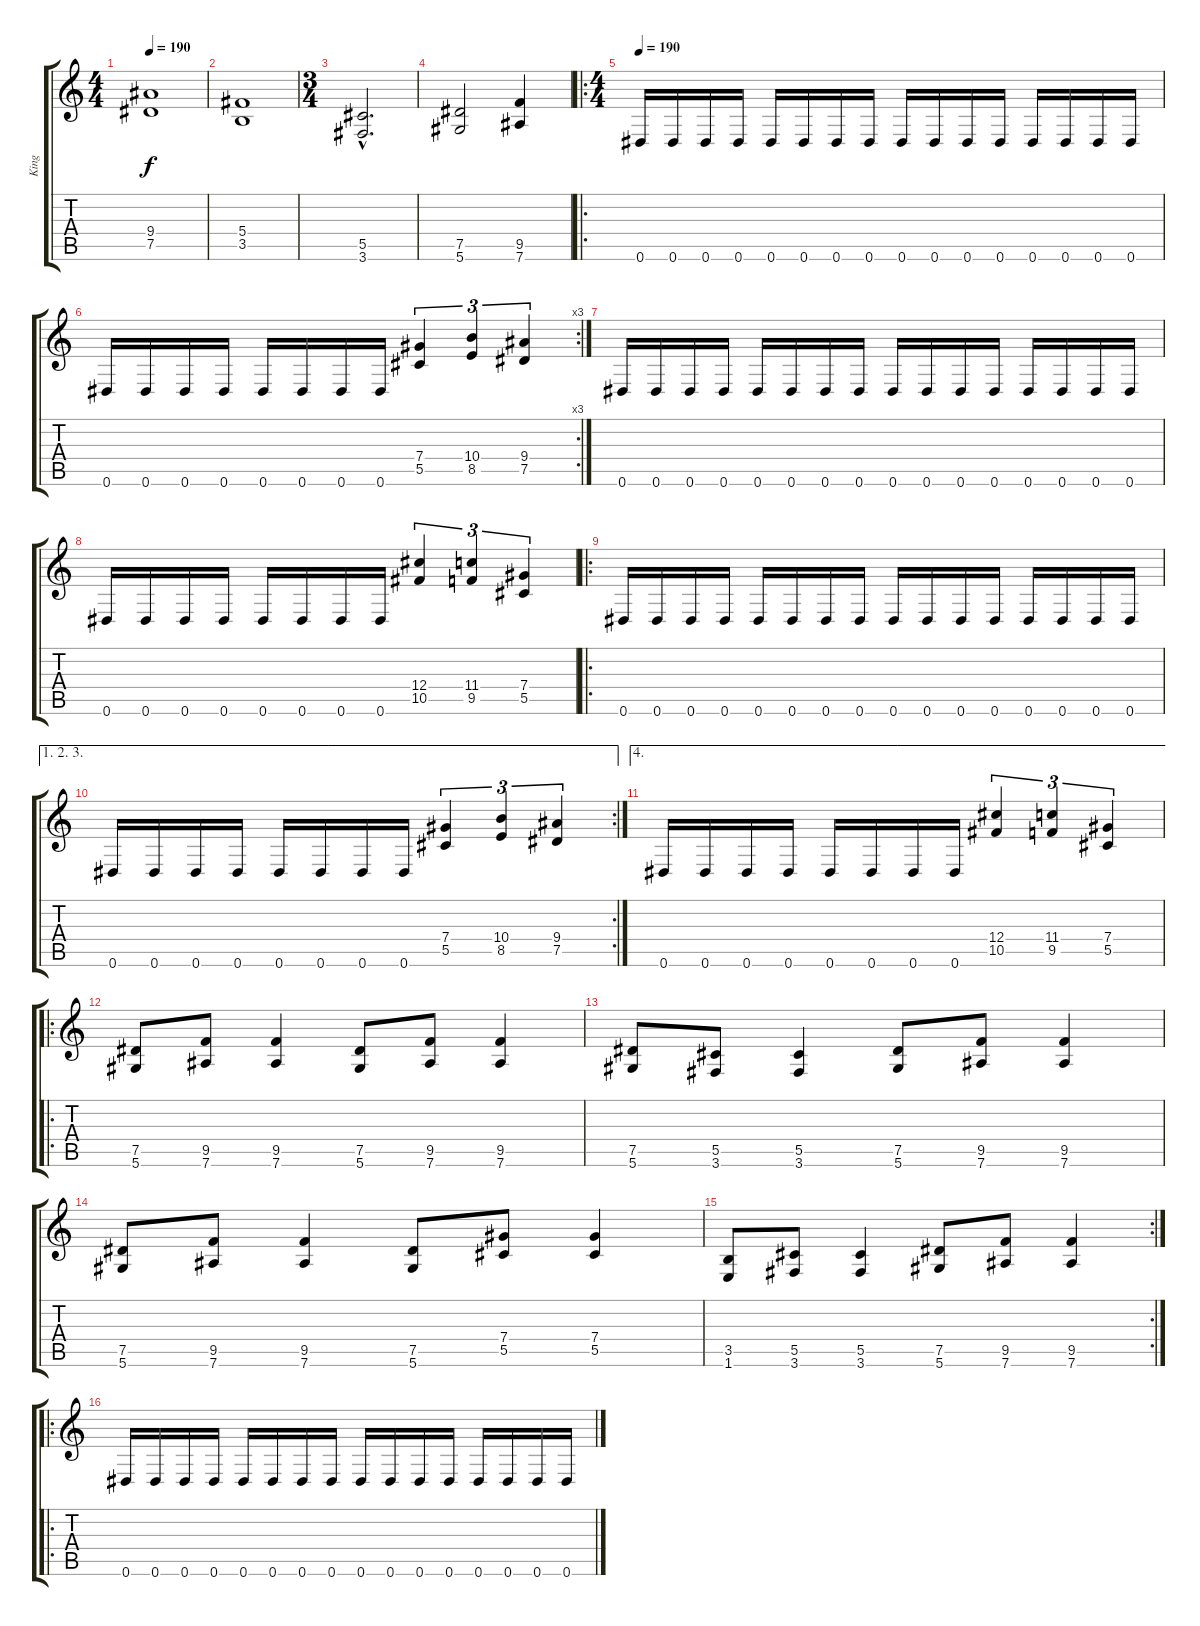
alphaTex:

\track ("King" "King") {instrument distortionguitar}
\staff {score tabs}
\tuning (Eb4 Bb3 Gb3 Db3 Ab2 Eb2) {hide}
\ts (4 4)
\tempo 190
\tempo 120
\tempo 190
\clef g2
\ks c
(9.4 7.5).1{dy f instrument distortionguitar} |
(5.4 3.5).1 |
\ts (3 4)
(5.5{hac} 3.6{hac}).2{d} |
(7.5 5.6).2 (9.5 7.6).4 |
\ro
\ts (4 4)
\tempo 190
0.6.16 0.6.16 0.6.16 0.6.16 0.6.16 0.6.16 0.6.16 0.6.16 0.6.16 0.6.16 0.6.16 0.6.16 0.6.16 0.6.16 0.6.16 0.6.16 |
\rc 3
0.6.16 0.6.16 0.6.16 0.6.16 0.6.16 0.6.16 0.6.16 0.6.16 (7.4 5.5).4{tu (3 2)} (10.4 8.5).4{tu (3 2)} (9.4 7.5).4{tu (3 2)} |
0.6.16 0.6.16 0.6.16 0.6.16 0.6.16 0.6.16 0.6.16 0.6.16 0.6.16 0.6.16 0.6.16 0.6.16 0.6.16 0.6.16 0.6.16 0.6.16 |
0.6.16 0.6.16 0.6.16 0.6.16 0.6.16 0.6.16 0.6.16 0.6.16 (12.4 10.5).4{tu (3 2)} (11.4 9.5).4{tu (3 2)} (7.4 5.5).4{tu (3 2)} |
\ro
0.6.16 0.6.16 0.6.16 0.6.16 0.6.16 0.6.16 0.6.16 0.6.16 0.6.16 0.6.16 0.6.16 0.6.16 0.6.16 0.6.16 0.6.16 0.6.16 |
\ae (1 2 3)
\rc 2
0.6.16 0.6.16 0.6.16 0.6.16 0.6.16 0.6.16 0.6.16 0.6.16 (7.4 5.5).4{tu (3 2)} (10.4 8.5).4{tu (3 2)} (9.4 7.5).4{tu (3 2)} |
\ae 4
0.6.16 0.6.16 0.6.16 0.6.16 0.6.16 0.6.16 0.6.16 0.6.16 (12.4 10.5).4{tu (3 2)} (11.4 9.5).4{tu (3 2)} (7.4 5.5).4{tu (3 2)} |
\ro
(7.5 5.6).8 (9.5 7.6).8 (9.5 7.6).4 (7.5 5.6).8 (9.5 7.6).8 (9.5 7.6).4 |
(7.5 5.6).8 (5.5 3.6).8 (5.5 3.6).4 (7.5 5.6).8 (9.5 7.6).8 (9.5 7.6).4 |
(7.5 5.6).8 (9.5 7.6).8 (9.5 7.6).4 (7.5 5.6).8 (7.4 5.5).8 (7.4 5.5).4 |
\rc 2
(3.5 1.6).8 (5.5 3.6).8 (5.5 3.6).4 (7.5 5.6).8 (9.5 7.6).8 (9.5 7.6).4 |
\ro
0.6.16 0.6.16 0.6.16 0.6.16 0.6.16 0.6.16 0.6.16 0.6.16 0.6.16 0.6.16 0.6.16 0.6.16 0.6.16 0.6.16 0.6.16 0.6.16
